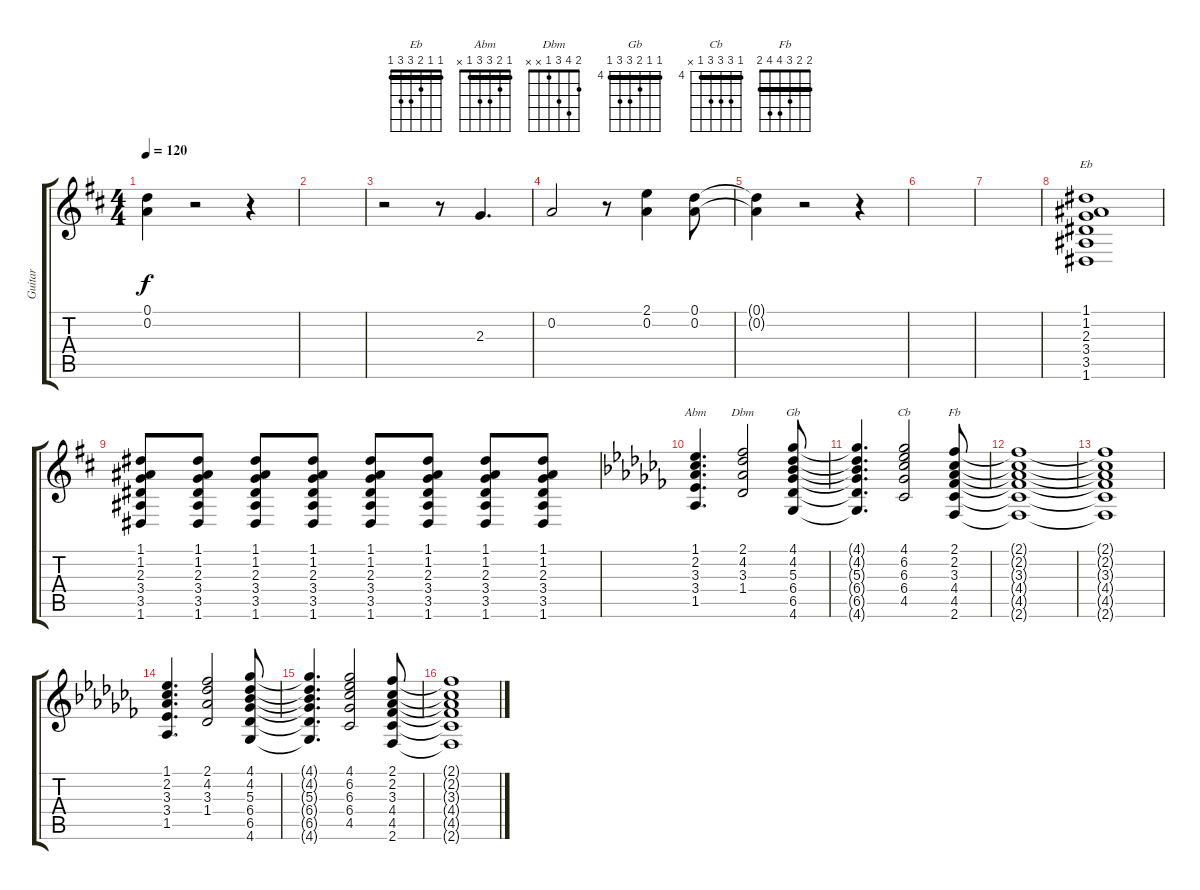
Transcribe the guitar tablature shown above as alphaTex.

\track ("Guitar" "Guitar") {instrument distortionguitar}
\staff {score tabs}
\tuning (D4 A3 F3 C3 G2 D2) {hide}
\chord ("Eb" 1 1 2 3 3 1) {barre 1}
\chord ("Abm" 1 2 3 3 1 x) {barre 1}
\chord ("Dbm" 2 4 3 1 x x)
\chord ("Gb" 4 4 5 6 6 4) {firstfret 4 barre 4}
\chord ("Cb" 4 6 6 6 4 x) {firstfret 4 barre 4}
\chord ("Fb" 2 2 3 4 4 2) {barre 2}
\ts (4 4)
\tempo 120
\clef g2
\ks d
(0.1{t} 0.2{t}).4{dy f} r.2 r.4 |
|
r.2 r.8 2.3.4{d} |
0.2.2 r.8 (2.1 0.2).4 (0.1 0.2).8 |
(0.1{t} 0.2{t}).4 r.2 r.4 |
|
|
(1.1 1.2 2.3 3.4 3.5 1.6).1{ch "Eb" volume 7} |
(1.1 1.2 2.3 3.4 3.5 1.6).8{volume 13} (1.1 1.2 2.3 3.4 3.5 1.6).8 (1.1 1.2 2.3 3.4 3.5 1.6).8 (1.1 1.2 2.3 3.4 3.5 1.6).8 (1.1 1.2 2.3 3.4 3.5 1.6).8 (1.1 1.2 2.3 3.4 3.5 1.6).8 (1.1 1.2 2.3 3.4 3.5 1.6).8 (1.1 1.2 2.3 3.4 3.5 1.6).8 |
\ks abminor
(1.1 2.2 3.3 3.4 1.5).4{d ch "Abm"} (2.1 4.2 3.3 1.4).2{ch "Dbm"} (4.1 4.2 5.3 6.4 6.5 4.6).8{ch "Gb"} |
(4.1{t} 4.2{t} 5.3{t} 6.4{t} 6.5{t} 4.6{t}).4{d} (4.1 6.2 6.3 6.4 4.5).2{ch "Cb"} (2.1 2.2 3.3 4.4 4.5 2.6).8{ch "Fb"} |
(2.1{t} 2.2{t} 3.3{t} 4.4{t} 4.5{t} 2.6{t}).1 |
(2.1{t} 2.2{t} 3.3{t} 4.4{t} 4.5{t} 2.6{t}).1 |
(1.1 2.2 3.3 3.4 1.5).4{d} (2.1 4.2 3.3 1.4).2 (4.1 4.2 5.3 6.4 6.5 4.6).8 |
(4.1{t} 4.2{t} 5.3{t} 6.4{t} 6.5{t} 4.6{t}).4{d} (4.1 6.2 6.3 6.4 4.5).2 (2.1 2.2 3.3 4.4 4.5 2.6).8 |
(2.1{t} 2.2{t} 3.3{t} 4.4{t} 4.5{t} 2.6{t}).1
